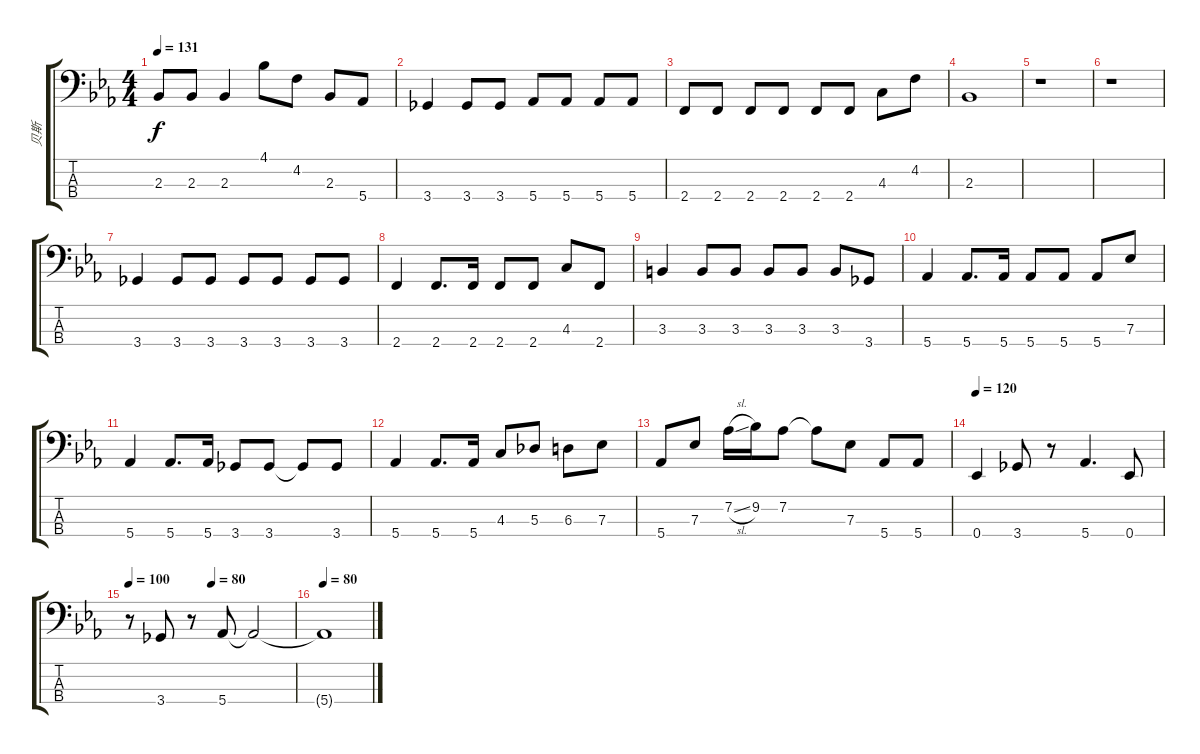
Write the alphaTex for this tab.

\track ("贝斯" "贝斯") {instrument electricbassfinger}
\staff {score tabs}
\tuning (Gb2 Db2 Ab1 Eb1) {hide}
\ts (4 4)
\tempo 131
\clef f4
\ks eb
2.3.8{dy f} 2.3.8 2.3.4 4.1.8 4.2.8 2.3.8 5.4.8 |
3.4.4 3.4.8 3.4.8 5.4.8 5.4.8 5.4.8 5.4.8 |
2.4.8 2.4.8 2.4.8 2.4.8 2.4.8 2.4.8 4.3.8 4.2.8 |
2.3.1 |
r.1 |
r.1 |
3.4.4 3.4.8 3.4.8 3.4.8 3.4.8 3.4.8 3.4.8 |
2.4.4 2.4.8{d} 2.4.16 2.4.8 2.4.8 4.3.8 2.4.8 |
3.3.4 3.3.8 3.3.8 3.3.8 3.3.8 3.3.8 3.4.8 |
5.4.4 5.4.8{d} 5.4.16 5.4.8 5.4.8 5.4.8 7.3.8 |
5.4.4 5.4.8{d} 5.4.16 3.4.8 3.4.8 3.4{t}.8 3.4.8 |
5.4.4 5.4.8{d} 5.4.16 4.3.8 5.3.8 6.3.8 7.3.8 |
5.4.8 7.3.8 7.2{sl}.16 9.2.16 7.2.8 7.2{t}.8 7.3.8 5.4.8 5.4.8 |
\tempo 120
0.4.4 3.4.8 r.8 5.4.4{d} 0.4.8 |
\tempo 100
\tempo (80 0.5)
r.8 3.4.8 r.8 5.4.8 5.4{t}.2 |
\tempo 65
\tempo 80
5.4{t}.1
